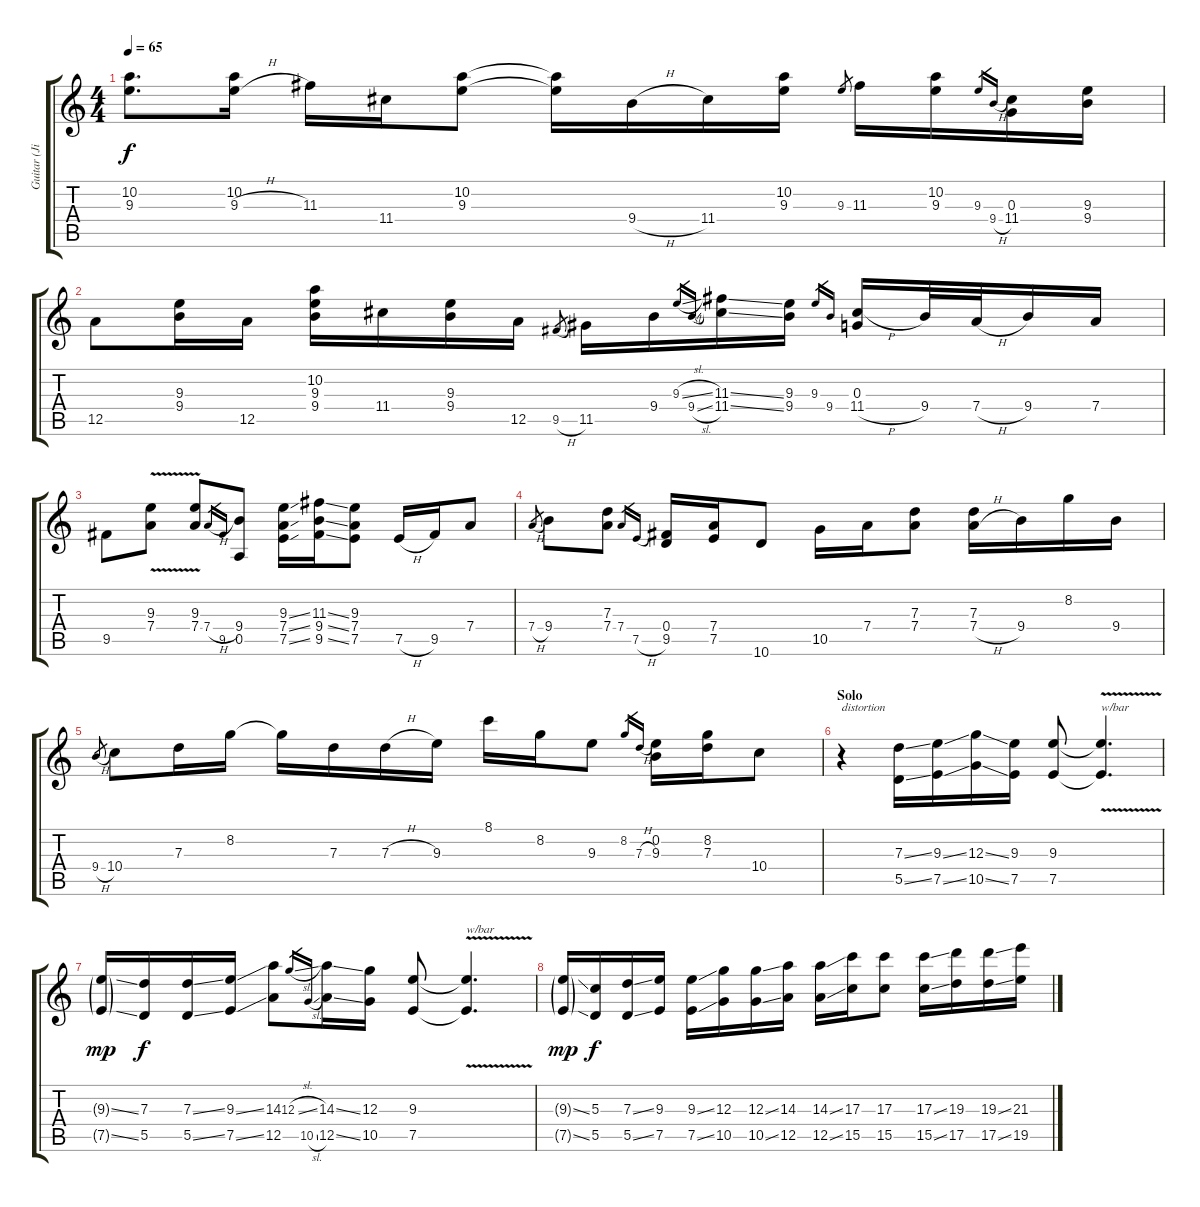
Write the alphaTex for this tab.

\track ("Guitar (Jimi Hendrix)" "Guitar (Ji") {instrument acousticguitarnylon}
\staff {score tabs}
\tuning (E4 B3 G3 D3 A2 E2) {hide}
\ts (4 4)
\tempo 65
\clef g2
\ks c
(10.2 9.3).8{d dy f} (10.2 9.3{h}).16 11.3.16 11.4.16 (10.2 9.3).8 (10.2{t} 9.3{t}).16 9.4{h}.16 11.4.16 (10.2 9.3).16 9.3.8{gr} 11.3.16 (10.2 9.3).16 9.3.16{gr} 9.4{h}.16{gr} (0.3 11.4).16 (9.3 9.4).16 |
12.5.8 (9.3 9.4).16 12.5.16 (10.2 9.3 9.4).16 11.4.16 (9.3 9.4).16 12.5.16 9.5{h}.8{gr} 11.5.16 9.4.16 9.3{sl}.16{gr} 9.4{sl}.16{gr} (11.3{ss} 11.4{ss}).16 (9.3 9.4).16 9.3.16{gr} 9.4.16{gr} (0.3 11.4{h}).16 9.4.32 7.4{h}.32 9.4.16 7.4.16 |
9.5.8 (9.3{v} 7.4).8 (9.3{v} 7.4).8 7.4{h}.16{gr} 9.5.16{gr} (9.4 0.5).8 (9.3{ss} 7.4{ss} 7.5{ss}).16 (11.3{ss} 9.4{ss} 9.5{ss}).16 (9.3 7.4 7.5).8 7.5{h}.16 9.5.16 7.4.8 |
7.4{h}.8{gr} 9.4.8 (7.3 7.4).8 7.4.16{gr} 7.5{h}.16{gr} (0.4 9.5).16 (7.4 7.5).16 10.6.8 10.5.16 7.4.16 (7.3 7.4).8 (7.3 7.4{h}).16 9.4.16 8.2.16 9.4.16 |
9.4{h}.8{gr} 10.4.8 7.3.16 8.2.16 8.2{t}.16 7.3.16 7.3{h}.16 9.3.16 8.1.16 8.2.16 9.3.8 8.2.16{gr} 7.3{h}.16{gr} (0.2 9.3).16 (8.2 7.3).16 10.4.8 |
\section ("" "Solo")
r.4{txt "distortion"} (7.3{ss} 5.5{ss}).16 (9.3{ss} 7.5{ss}).16 (12.3{ss} 10.5{ss}).16 (9.3 7.5).16 (9.3 7.5).8 (9.3{v t} 7.5{v t}).4{d txt "w/bar"} |
(9.3{ss g} 7.5{ss g}).16{dy mp} (7.3 5.5).16{dy f} (7.3{ss} 5.5{ss}).16 (9.3{ss} 7.5{ss}).16 (14.3 12.5).8 12.3{sl}.16{gr} 10.5{sl}.16{gr} (14.3{ss} 12.5{ss}).16 (12.3 10.5).16 (9.3 7.5).8 (9.3{v t} 7.5{v t}).4{d txt "w/bar"} |
(9.3{ss g} 7.5{ss g}).16{dy mp} (5.3 5.5).16{dy f} (7.3{ss} 5.5{ss}).16 (9.3 7.5).16 (9.3{ss} 7.5{ss}).16 (12.3 10.5).16 (12.3{ss} 10.5{ss}).16 (14.3 12.5).16 (14.3{ss} 12.5{ss}).16 (17.3 15.5).16 (17.3 15.5).8 (17.3{ss} 15.5{ss}).16 (19.3 17.5).16 (19.3{ss} 17.5{ss}).16 (21.3 19.5).16
